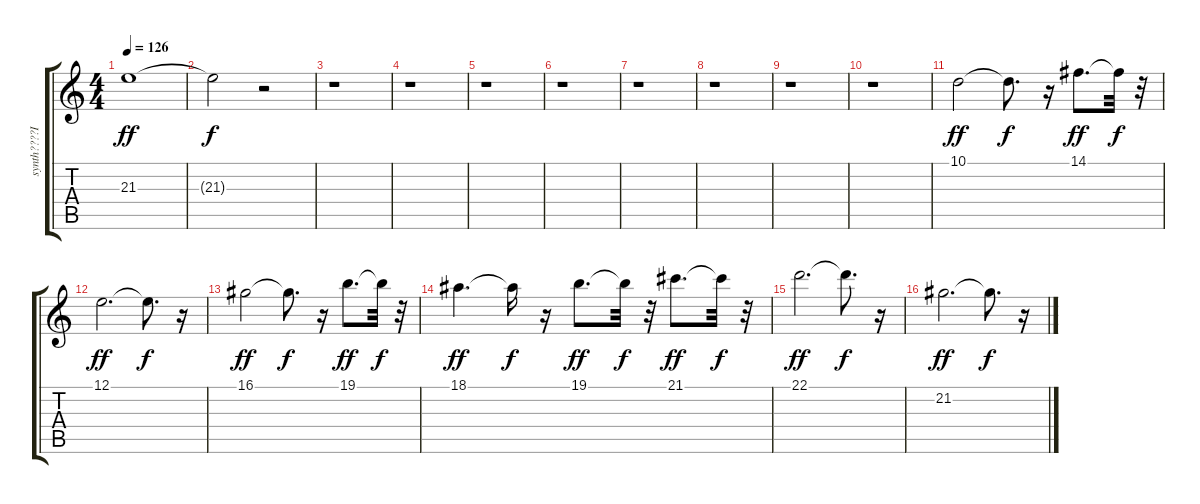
\track ("synth????І’?І“?`?" "synth????І") {instrument fx5brightness}
\staff {score tabs}
\tuning (E4 B3 G3 D3 A2 E2) {hide}
\ts (4 4)
\tempo 126
\clef g2
\ks c
21.3.1{dy ff} |
21.3{t}.2{dy f} r.2 |
r.1 |
r.1 |
r.1 |
r.1 |
r.1 |
r.1 |
r.1 |
r.1 |
10.1.2{dy ff} 10.1{t}.8{d dy f} r.16 14.1.8{d dy ff} 14.1{t}.32{dy f} r.32 |
12.1.2{d dy ff} 12.1{t}.8{d dy f} r.16 |
16.1.2{dy ff} 16.1{t}.8{d dy f} r.16 19.1.8{d dy ff} 19.1{t}.32{dy f} r.32 |
18.1.4{d dy ff} 18.1{t}.16{dy f} r.16 19.1.8{d dy ff} 19.1{t}.32{dy f} r.32 21.1.8{d dy ff} 21.1{t}.32{dy f} r.32 |
22.1.2{d dy ff} 22.1{t}.8{d dy f} r.16 |
21.2.2{d dy ff} 21.2{t}.8{d dy f} r.16
